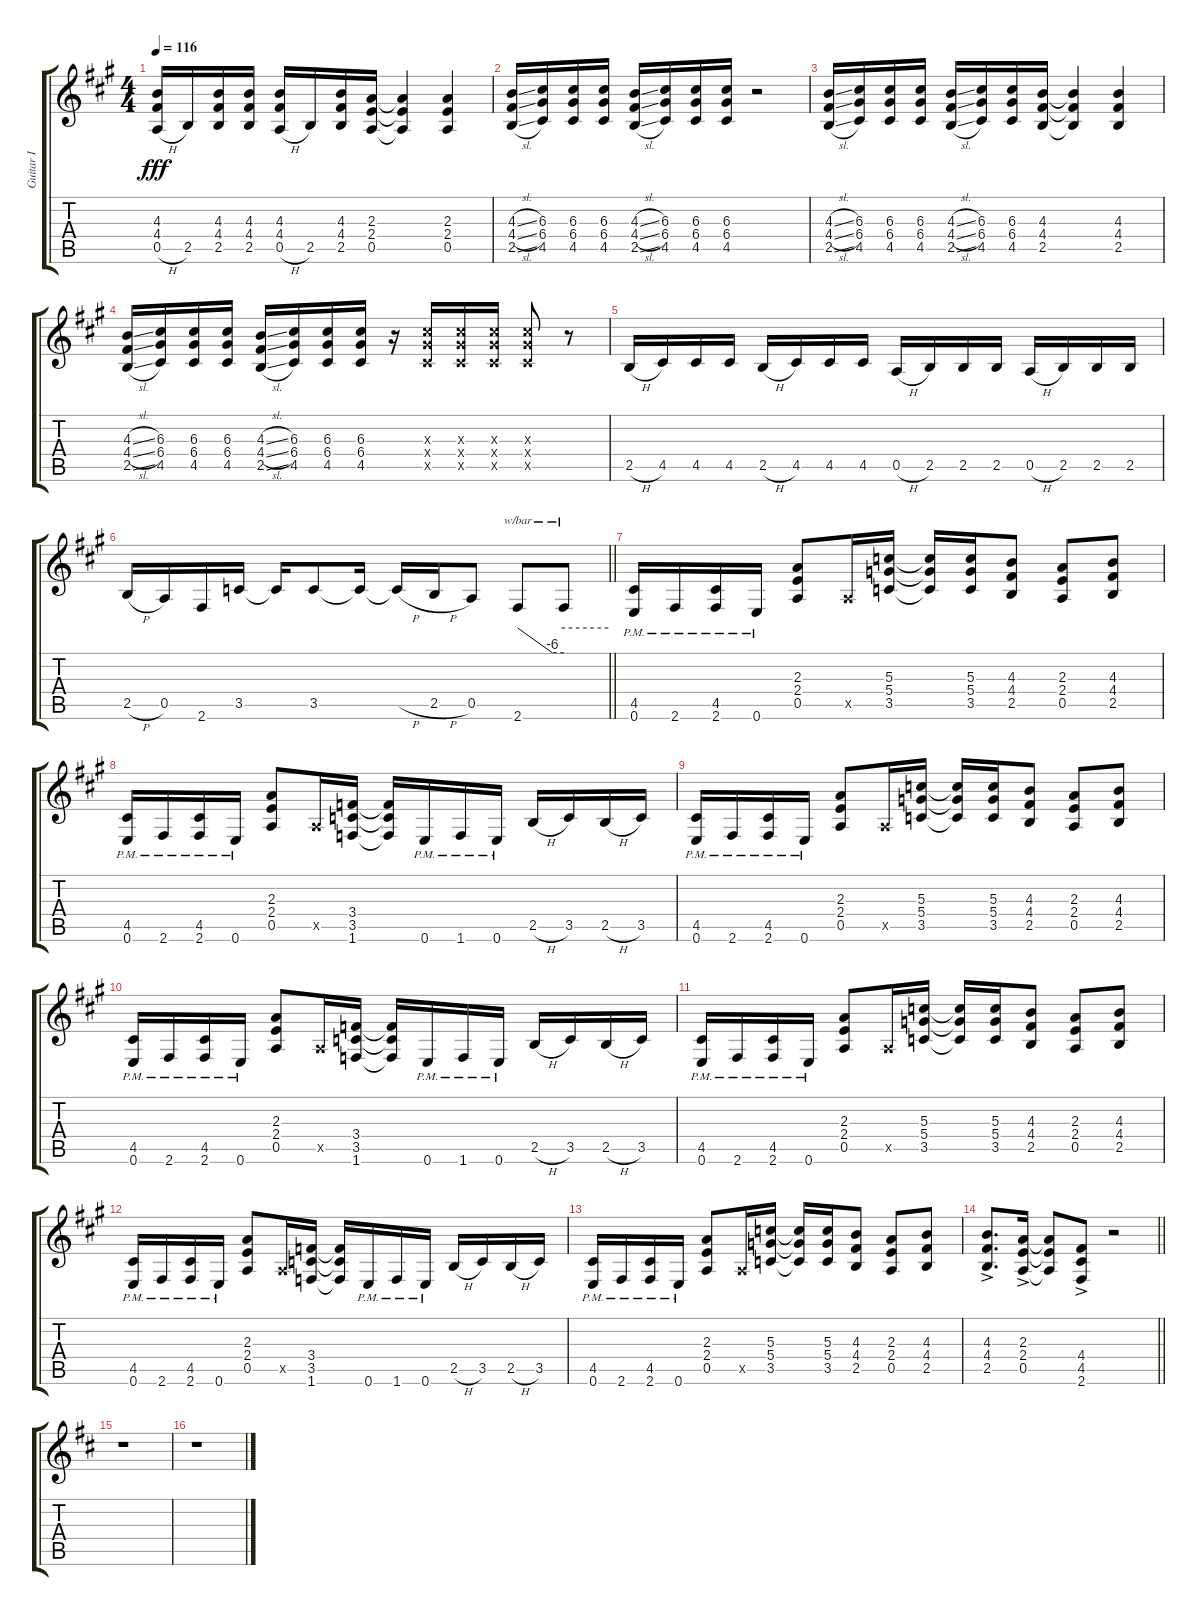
\track ("Guitar I" "Guitar I") {instrument distortionguitar}
\staff {score tabs}
\tuning (E4 B3 G3 D3 A2 E2) {hide}
\ts (4 4)
\tempo 116
\clef g2
\ks a
(4.3 4.4 0.5{h}).16{dy fff} 2.5.16 (4.3 4.4 2.5).16 (4.3 4.4 2.5).16 (4.3 4.4 0.5{h}).16 2.5.16 (4.3 4.4 2.5).16 (2.3 2.4 0.5).16 (2.3{t} 2.4{t} 0.5{t}).4 (2.3 2.4 0.5).4 |
(4.3{sl} 4.4{sl} 2.5{sl}).16 (6.3 6.4 4.5).16 (6.3 6.4 4.5).16 (6.3 6.4 4.5).16 (4.3{sl} 4.4{sl} 2.5{sl}).16 (6.3 6.4 4.5).16 (6.3 6.4 4.5).16 (6.3 6.4 4.5).16 r.2 |
(4.3{sl} 4.4{sl} 2.5{sl}).16 (6.3 6.4 4.5).16 (6.3 6.4 4.5).16 (6.3 6.4 4.5).16 (4.3{sl} 4.4{sl} 2.5{sl}).16 (6.3 6.4 4.5).16 (6.3 6.4 4.5).16 (4.3 4.4 2.5).16 (4.3{t} 4.4{t} 2.5{t}).4 (4.3 4.4 2.5).4 |
(4.3{sl} 4.4{sl} 2.5{sl}).16 (6.3 6.4 4.5).16 (6.3 6.4 4.5).16 (6.3 6.4 4.5).16 (4.3{sl} 4.4{sl} 2.5{sl}).16 (6.3 6.4 4.5).16 (6.3 6.4 4.5).16 (6.3 6.4 4.5).16 r.16 (6.3{x} 6.4{x} 4.5{x}).16 (6.3{x} 6.4{x} 4.5{x}).16 (6.3{x} 6.4{x} 4.5{x}).16 (6.3{x} 6.4{x} 4.5{x}).8 r.8 |
2.5{h}.16 4.5.16 4.5.16 4.5.16 2.5{h}.16 4.5.16 4.5.16 4.5.16 0.5{h}.16 2.5.16 2.5.16 2.5.16 0.5{h}.16 2.5.16 2.5.16 2.5.16 |
\barLineRight lightlight
2.5{h}.16 0.5.16 2.6.16 3.5.16 3.5{t}.16 3.5.8 3.5{t}.16 3.5{h t}.16 2.5{h}.16 0.5.8 2.6.8{tbe (custom default 0 0 45 -24 60 -24)} 2.6{t}.8{tbe (hold default 0 0 60 0)} |
(4.5{pm} 0.6{pm}).16 2.6{pm}.16 (4.5{pm} 2.6{pm}).16 0.6{pm}.16 (2.3 2.4 0.5).8 0.5{x}.16 (5.3 5.4 3.5).16 (5.3{t} 5.4{t} 3.5{t}).16 (5.3 5.4 3.5).16 (4.3 4.4 2.5).8 (2.3 2.4 0.5).8 (4.3 4.4 2.5).8 |
(4.5{pm} 0.6{pm}).16 2.6{pm}.16 (4.5{pm} 2.6{pm}).16 0.6{pm}.16 (2.3 2.4 0.5).8 0.5{x}.16 (3.4 3.5 1.6).16 (3.4{t} 3.5{t} 1.6{t}).16 0.6{pm}.16 1.6{pm}.16 0.6{pm}.16 2.5{h}.16 3.5.16 2.5{h}.16 3.5.16 |
(4.5{pm} 0.6{pm}).16 2.6{pm}.16 (4.5{pm} 2.6{pm}).16 0.6{pm}.16 (2.3 2.4 0.5).8 0.5{x}.16 (5.3 5.4 3.5).16 (5.3{t} 5.4{t} 3.5{t}).16 (5.3 5.4 3.5).16 (4.3 4.4 2.5).8 (2.3 2.4 0.5).8 (4.3 4.4 2.5).8 |
(4.5{pm} 0.6{pm}).16 2.6{pm}.16 (4.5{pm} 2.6{pm}).16 0.6{pm}.16 (2.3 2.4 0.5).8 0.5{x}.16 (3.4 3.5 1.6).16 (3.4{t} 3.5{t} 1.6{t}).16 0.6{pm}.16 1.6{pm}.16 0.6{pm}.16 2.5{h}.16 3.5.16 2.5{h}.16 3.5.16 |
(4.5{pm} 0.6{pm}).16 2.6{pm}.16 (4.5{pm} 2.6{pm}).16 0.6{pm}.16 (2.3 2.4 0.5).8 0.5{x}.16 (5.3 5.4 3.5).16 (5.3{t} 5.4{t} 3.5{t}).16 (5.3 5.4 3.5).16 (4.3 4.4 2.5).8 (2.3 2.4 0.5).8 (4.3 4.4 2.5).8 |
(4.5{pm} 0.6{pm}).16 2.6{pm}.16 (4.5{pm} 2.6{pm}).16 0.6{pm}.16 (2.3 2.4 0.5).8 0.5{x}.16 (3.4 3.5 1.6).16 (3.4{t} 3.5{t} 1.6{t}).16 0.6{pm}.16 1.6{pm}.16 0.6{pm}.16 2.5{h}.16 3.5.16 2.5{h}.16 3.5.16 |
(4.5{pm} 0.6{pm}).16 2.6{pm}.16 (4.5{pm} 2.6{pm}).16 0.6{pm}.16 (2.3 2.4 0.5).8 0.5{x}.16 (5.3 5.4 3.5).16 (5.3{t} 5.4{t} 3.5{t}).16 (5.3 5.4 3.5).16 (4.3 4.4 2.5).8 (2.3 2.4 0.5).8 (4.3 4.4 2.5).8 |
\barLineRight lightlight
(4.3{ac} 4.4{ac} 2.5{ac}).8{d} (2.3{ac} 2.4{ac} 0.5{ac}).16 (2.3{t} 2.4{t} 0.5{t}).8 (4.4{ac} 4.5{ac} 2.6{ac}).8 r.2 |
\ks d
r.1 |
r.1
